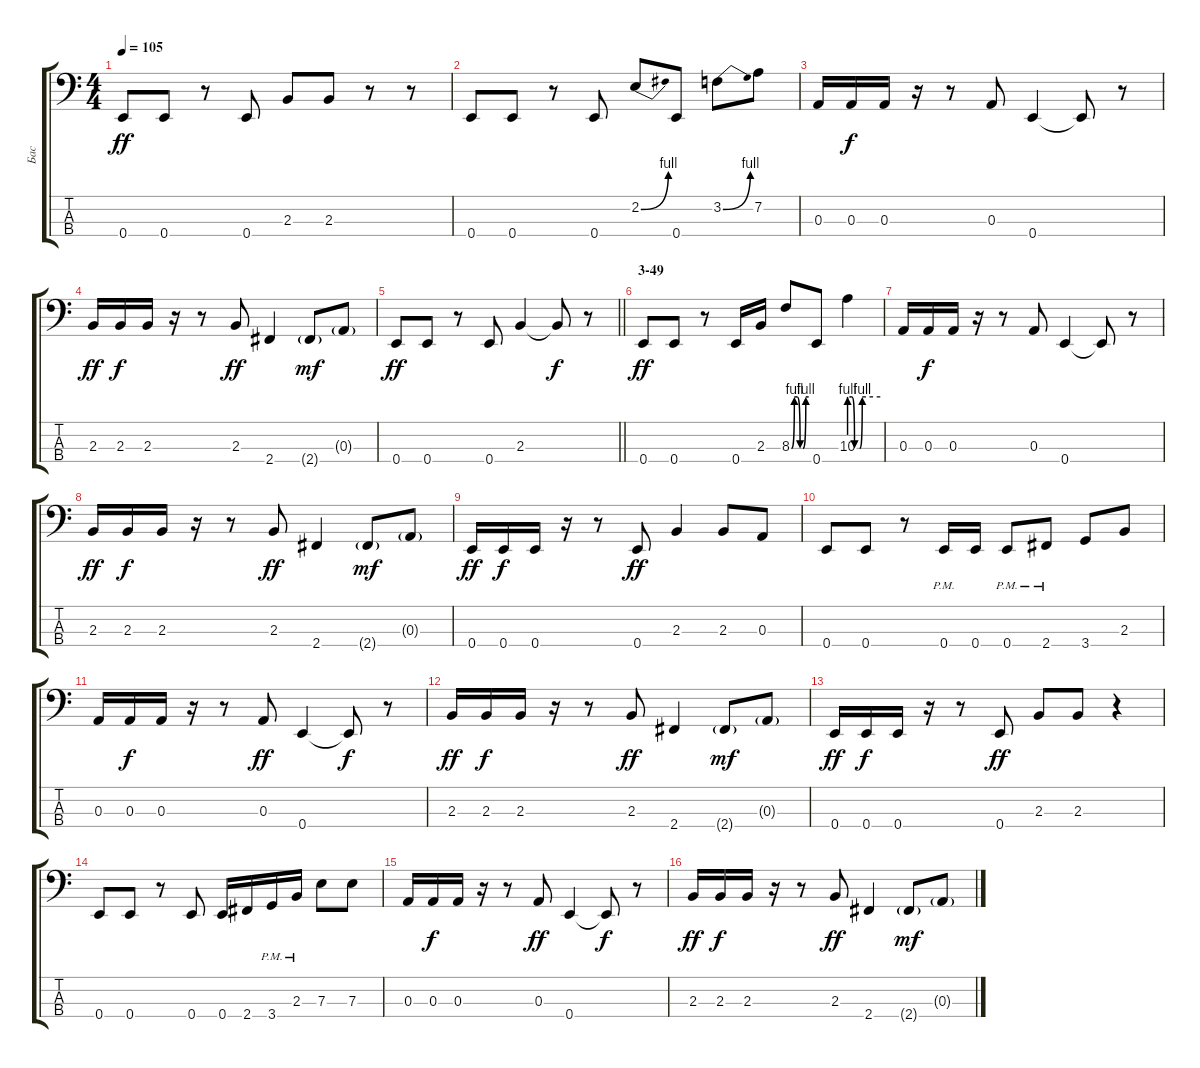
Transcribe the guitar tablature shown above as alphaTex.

\track ("Бас" "Бас") {instrument electricbassfinger}
\staff {score tabs}
\tuning (G2 D2 A1 E1) {hide}
\ts (4 4)
\tempo 105
\clef f4
\ks c
0.4.8{dy ff} 0.4.8 r.8 0.4.8 2.3.8 2.3.8 r.8 r.8 |
0.4.8 0.4.8 r.8 0.4.8 2.2{be (bend 0 0 60 4)}.8 0.4.8 3.2{be (bend 0 0 60 4)}.8 7.2.8 |
0.3.16 0.3.16{dy f} 0.3.16 r.16 r.8 0.3.8 0.4.4 0.4{t}.8 r.8 |
2.3.16{dy ff} 2.3.16{dy f} 2.3.16 r.16 r.8 2.3.8{dy ff} 2.4.4 2.4{g}.8{dy mf} 0.3{g}.8 |
\barLineRight lightlight
0.4.8{dy ff} 0.4.8 r.8 0.4.8 2.3.4 2.3{t}.8{dy f} r.8 |
\section ("" "3-49")
0.4.8{dy ff} 0.4.8 r.8 0.4.16 2.3.16 8.3{be (custom 0 0 10 4 20 4 30 0 40 0 50 4 60 4)}.8 0.4.8 10.3{be (custom 0 4 5 4 10 0 20 0 25 4 60 4)}.4 |
0.3.16 0.3.16{dy f} 0.3.16 r.16 r.8 0.3.8 0.4.4 0.4{t}.8 r.8 |
2.3.16{dy ff} 2.3.16{dy f} 2.3.16 r.16 r.8 2.3.8{dy ff} 2.4.4 2.4{g}.8{dy mf} 0.3{g}.8 |
0.4.16{dy ff} 0.4.16{dy f} 0.4.16 r.16 r.8 0.4.8{dy ff} 2.3.4 2.3.8 0.3.8 |
0.4.8 0.4.8 r.8 0.4{pm}.16 0.4.16 0.4{pm}.8 2.4{pm}.8 3.4.8 2.3.8 |
0.3.16 0.3.16{dy f} 0.3.16 r.16 r.8 0.3.8{dy ff} 0.4.4 0.4{t}.8{dy f} r.8 |
2.3.16{dy ff} 2.3.16{dy f} 2.3.16 r.16 r.8 2.3.8{dy ff} 2.4.4 2.4{g}.8{dy mf} 0.3{g}.8 |
0.4.16{dy ff} 0.4.16{dy f} 0.4.16 r.16 r.8 0.4.8{dy ff} 2.3.8 2.3.8 r.4 |
0.4.8 0.4.8 r.8 0.4.8 0.4.16 2.4.16 3.4{pm}.16 2.3{pm}.16 7.3.8 7.3.8 |
0.3.16 0.3.16{dy f} 0.3.16 r.16 r.8 0.3.8{dy ff} 0.4.4 0.4{t}.8{dy f} r.8 |
2.3.16{dy ff} 2.3.16{dy f} 2.3.16 r.16 r.8 2.3.8{dy ff} 2.4.4 2.4{g}.8{dy mf} 0.3{g}.8
